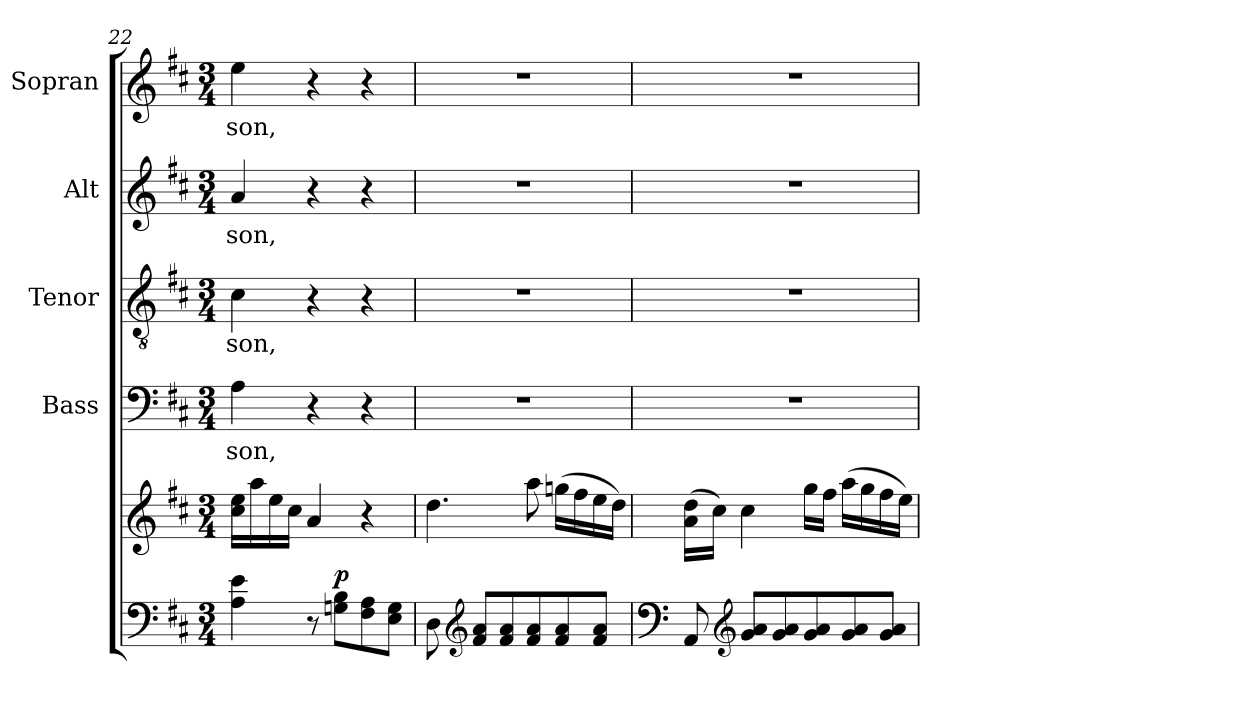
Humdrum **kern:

**kern	**kern	**dynam	**kern	**text	**kern	**text	**kern	**text	**kern	**text
*part5	*part5	*part5	*part4	*part4	*part3	*part3	*part2	*part2	*part1	*part1
*staff6	*staff5	*staff5/6	*staff4	*staff4	*staff3	*staff3	*staff2	*staff2	*staff1	*staff1
*	*	*	*I"Bass	*	*I"Tenor	*	*I"Alt	*	*I"Sopran	*
*	*	*	*I'B.	*	*I'T.	*	*I'A.	*	*I'S.	*
*clefF4	*clefG2	*	*clefF4	*	*clefGv2	*	*clefG2	*	*clefG2	*
*k[f#c#]	*k[f#c#]	*	*k[f#c#]	*	*k[f#c#]	*	*k[f#c#]	*	*k[f#c#]	*
*D:	*D:	*	*D:	*	*D:	*	*D:	*	*D:	*
*M3/4	*M3/4	*	*M3/4	*	*M3/4	*	*M3/4	*	*M3/4	*
=22	=22	=22	=22	=22	=22	=22	=22	=22	=22	=22
!	!	!	!	!LO:LY:b	!	!LO:LY:b	!	!LO:LY:b	!	!LO:LY:b
4A\ 4e\	16cc#\ 16ee\LL	.	4A\	-son,	4c#\	-son,	4a/	-son,	4ee\	-son,
.	16aa\	.	.	.	.	.	.	.	.	.
.	16ee\	.	.	.	.	.	.	.	.	.
.	16cc#\JJ	.	.	.	.	.	.	.	.	.
8r	4a/	.	4r	.	4r	.	4r	.	4r	.
!	!	!LO:DY:a=2	!	!	!	!	!	!	!	!
8Gn\ 8B\L	.	p	.	.	.	.	.	.	.	.
8F#\ 8A\	4r	.	4r	.	4r	.	4r	.	4r	.
8E\ 8G\J	.	.	.	.	.	.	.	.	.	.
=23	=23	=23	=23	=23	=23	=23	=23	=23	=23	=23
8D\	4.dd\	.	2.r	.	2.r	.	2.r	.	2.r	.
*clefG2	*	*	*	*	*	*	*	*	*	*
8f#/ 8a/L	.	.	.	.	.	.	.	.	.	.
8f#/ 8a/	.	.	.	.	.	.	.	.	.	.
8f#/ 8a/	8aa\	.	.	.	.	.	.	.	.	.
8f#/ 8a/	(>16ggn\LL	.	.	.	.	.	.	.	.	.
.	16ff#\	.	.	.	.	.	.	.	.	.
8f#/ 8a/J	16ee\	.	.	.	.	.	.	.	.	.
.	16dd\JJ)	.	.	.	.	.	.	.	.	.
=24	=24	=24	=24	=24	=24	=24	=24	=24	=24	=24
*clefF4	*	*	*	*	*	*	*	*	*	*
8AA/	(>16a\ 16dd\LL	.	2.r	.	2.r	.	2.r	.	2.r	.
.	16cc#\JJ)	.	.	.	.	.	.	.	.	.
*clefG2	*	*	*	*	*	*	*	*	*	*
8g/ 8a/L	4cc#\	.	.	.	.	.	.	.	.	.
8g/ 8a/	.	.	.	.	.	.	.	.	.	.
8g/ 8a/	16gg\LL	.	.	.	.	.	.	.	.	.
.	16ff#\JJ	.	.	.	.	.	.	.	.	.
8g/ 8a/	(>16aa\LL	.	.	.	.	.	.	.	.	.
.	16gg\	.	.	.	.	.	.	.	.	.
8g/ 8a/J	16ff#\	.	.	.	.	.	.	.	.	.
.	16ee\JJ)	.	.	.	.	.	.	.	.	.
=	=	=	=	=	=	=	=	=	=	=
*-	*-	*-	*-	*-	*-	*-	*-	*-	*-	*-
